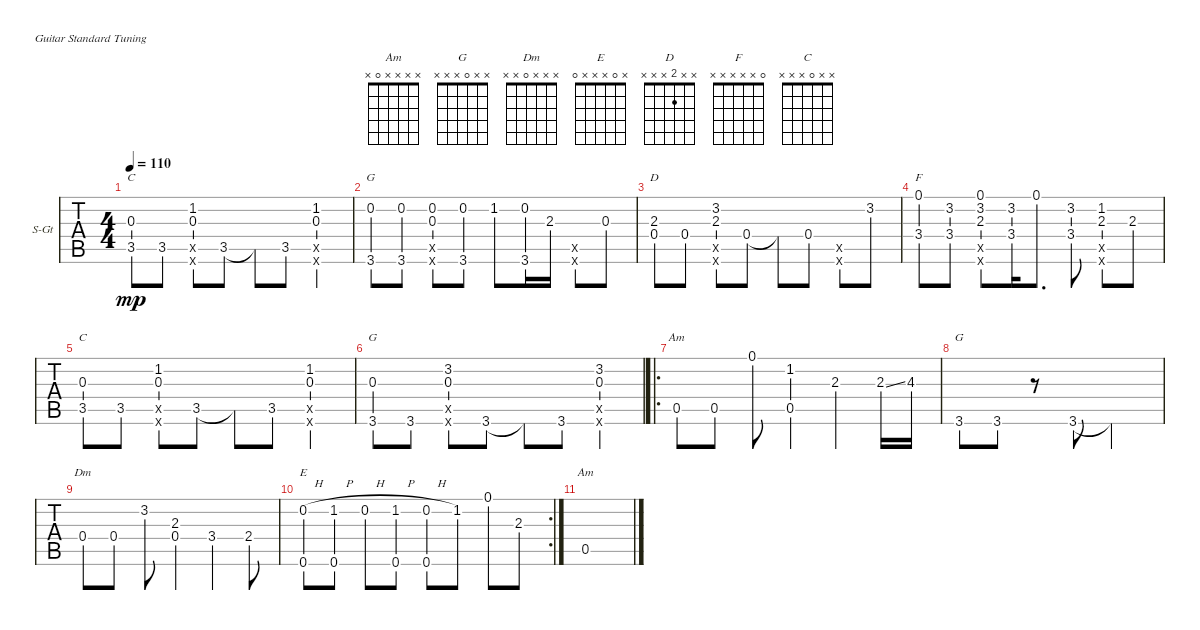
\bracketExtendMode groupsimilarinstruments
\firstSystemTrackNameOrientation horizontal
\otherSystemsTrackNameOrientation horizontal
\track ("" "S-Gt") {instrument acousticguitarsteel}
\staff {tabs}
\tuning (E4 B3 G3 D3 A2 E2)
\chord ("Am" x x x x 0 x)
\chord ("G" x x x x x 3)
\chord ("Dm" x x x 0 x x)
\chord ("E" x 0 x x x 0)
\chord ("D" x x 2 x x x)
\chord ("F" 0 x x x x x)
\chord ("C" x x 0 x x x)
\chord ("G" x 0 x x x x)
\chord ("G" x x 0 x x x)
\ts (4 4)
\tempo 110
\clef g2
\ks c
(0.3 3.5).8{ch "C" dy mp} 3.5.8 (1.2 0.3 0.5{x} 0.6{x}).8 3.5.8 3.5{t}.8 3.5.8 (1.2 0.3 0.5{x} 0.6{x}).4 |
(0.2 3.6).8{ch "G"} (0.2 3.6).8 (0.2 0.6{x} 0.5{x} 0.3).8 (0.2 3.6).8 1.2.8 (0.2 3.6).16 2.3.16 (0.6{x} 0.5{x}).8 0.3.8 |
(2.3 0.4).8{ch "D"} 0.4.8 (3.2 2.3 0.5{x} 0.6{x}).8 0.4.8 0.4{t}.8 0.4.8 (0.6{x} 0.5{x}).8 3.2.8 |
(0.1 3.4).8{ch "F"} (3.2 3.4).8 (0.1 0.5{x} 0.6{x} 3.2 2.3).8 (3.2 3.4).16 0.1.8{d} (3.2 3.4).8 (1.2 0.5{x} 0.6{x} 2.3).8 2.3.8 |
(0.3 3.5).8{ch "C"} 3.5.8 (1.2 0.3 0.5{x} 0.6{x}).8 3.5.8 3.5{t}.8 3.5.8 (1.2 0.3 0.5{x} 0.6{x}).4 |
(0.3 3.6).8{ch "G"} 3.6.8 (3.2 0.3 0.5{x} 0.6{x}).8 3.6.8 3.6{t}.8 3.6.8 (3.2 0.3 0.6{x} 0.5{x}).4 |
\ro
0.5.8{ch "Am"} 0.5.8 0.1.8 (1.2 0.5).4 2.3.4 2.3{ss}.16 4.3.16 |
3.6.8{ch "G"} 3.6.8 r.8 3.6.8 3.6{t}.2 |
0.4.8{ch "Dm"} 0.4.8 3.2.8 (2.3 0.4).4 3.4.4 2.4.8 |
\rc 2
(0.2{h} 0.6).8{ch "E"} (1.2{h} 0.6).8 0.2{h}.8 (1.2{h} 0.6).8 (0.2{h} 0.6).8 1.2.8 0.1.8 2.3.8 |
0.5.1{ch "Am"}
